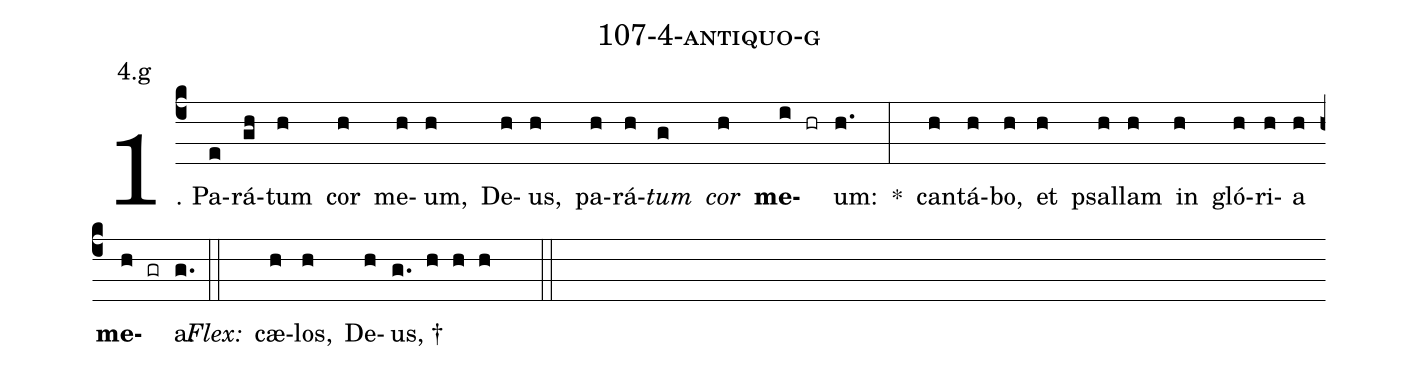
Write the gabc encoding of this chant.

name: 107-4-antiquo-g;
annotation: 4.g;
%%
(c4)1. Pa(e)rá(gh)tum(h) cor(h) me(h)um,(h) De(h)us,(h) pa(h)rá(h)<i>tum</i>(g) <i>cor</i>(h) <b>me</b>(i hr)um:(h.) *(:) can(h)tá(h)bo,(h) et(h) psal(h)lam(h) in(h) gló(h)ri(h)a(h) <b>me</b>(h gr)a.(g.) (::)
<i>Flex:</i>()  cæ(h)los,(h) De(h)us, †(g. h h h  ::)
